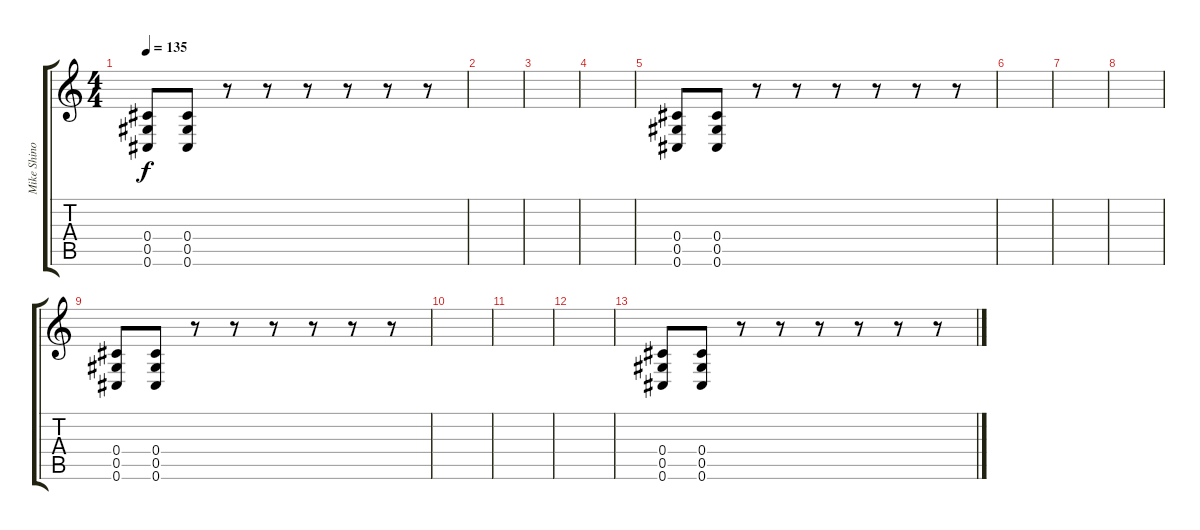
\track ("Mike Shinoda (2nd Guitar)" "Mike Shino") {instrument distortionguitar}
\staff {score tabs}
\tuning (Eb4 Bb3 Gb3 Db3 Ab2 Db2) {hide}
\ts (4 4)
\tempo 135
\clef g2
\ks c
(0.4 0.5 0.6).8{dy f} (0.4 0.5 0.6).8 r.8 r.8 r.8 r.8 r.8 r.8 |
|
|
|
(0.4 0.5 0.6).8 (0.4 0.5 0.6).8 r.8 r.8 r.8 r.8 r.8 r.8 |
|
|
|
(0.4 0.5 0.6).8 (0.4 0.5 0.6).8 r.8 r.8 r.8 r.8 r.8 r.8 |
|
|
|
(0.4 0.5 0.6).8 (0.4 0.5 0.6).8 r.8 r.8 r.8 r.8 r.8 r.8
